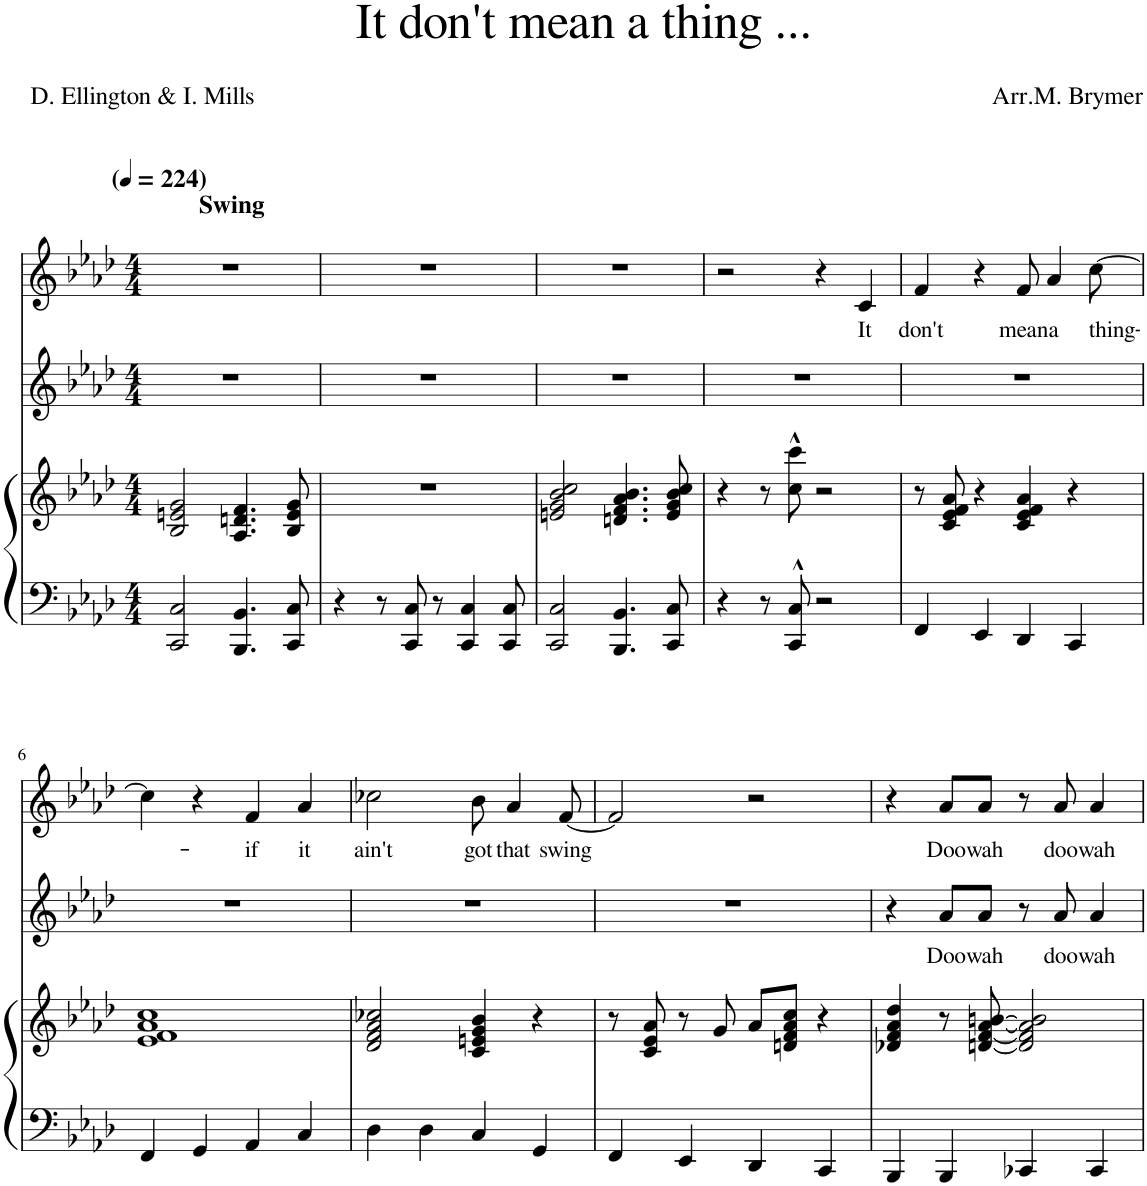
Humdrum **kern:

**kern	**kern	**kern	**text	**kern	**text
*part3	*part3	*part2	*part2	*part1	*part1
*staff4	*staff3	*staff2	*staff2	*staff1	*staff1
*I"Piano	*	*I"Alto	*	*I"Soprano	*
*I'Pno	*	*	*	*	*
*clefF4	*clefG2	*clefG2	*	*clefG2	*
*	*	*Trd1c2	*	*Trd1c2	*
*k[b-e-a-d-]	*k[b-e-a-d-]	*k[b-e-a-d-]	*	*k[b-e-a-d-]	*
*M4/4	*M4/4	*M4/4	*	*M4/4	*
*MM224	*MM224	*MM224	*	*MM224	*
=1	=1	=1	=1	=1	=1
!	!	!	!	!LO:TX:a:B:t=Swing	!
2CC/ 2C/	2B-/ 2en/ 2g/	1r	.	1r	.
4.BBB-/ 4.BB-/	4.A-/ 4.dn/ 4.f/	.	.	.	.
8CC/ 8C/	8B-/ 8e/ 8g/	.	.	.	.
=2	=2	=2	=2	=2	=2
4r	1r	1r	.	1r	.
8r	.	.	.	.	.
8CC/ 8C/	.	.	.	.	.
8r	.	.	.	.	.
4CC/ 4C/	.	.	.	.	.
8CC/ 8C/	.	.	.	.	.
=3	=3	=3	=3	=3	=3
2CC/ 2C/	2en/ 2g/ 2b-/ 2cc/	1r	.	1r	.
4.BBB-/ 4.BB-/	4.dn/ 4.f/ 4.a-/ 4.b-/	.	.	.	.
8CC/ 8C/	8e/ 8g/ 8b-/ 8cc/	.	.	.	.
=4	=4	=4	=4	=4	=4
4r	4r	1r	.	2r	.
8r	8r	.	.	.	.
8CC/^^ 8C/^^	8cc\^^ 8ccc\^^	.	.	.	.
2r	2r	.	.	4r	.
!	!	!	!	!	!LO:LY:b
.	.	.	.	4c/	It
=5	=5	=5	=5	=5	=5
!	!	!	!	!	!LO:LY:b
4FF/	8r	1r	.	4f/	don't
.	8c/ 8e-/ 8f/ 8a-/	.	.	.	.
4EE-/	4r	.	.	4r	.
!	!	!	!	!	!LO:LY:b
4DD-/	4c/ 4e-/ 4f/ 4a-/	.	.	8f/	mean
!	!	!	!	!	!LO:LY:b
.	.	.	.	4a-/	a
4CC/	4r	.	.	.	.
!	!	!	!	!	!LO:LY:b
.	.	.	.	[8cc\	thing-
!!LO:LB:g=z
=6	=6	=6	=6	=6	=6
4FF/	1e- 1f 1a- 1cc	1r	.	4cc\]	.
4GG/	.	.	.	4r	.
!	!	!	!	!	!LO:LY:b
4AA-/	.	.	.	4f/	if
!	!	!	!	!	!LO:LY:b
4C/	.	.	.	4a-/	it
=7	=7	=7	=7	=7	=7
!	!	!	!	!	!LO:LY:b
4D-\	2d-/ 2f/ 2a-/ 2cc-X/	1r	.	2cc-X\	ain't
4D-\	.	.	.	.	.
!	!	!	!	!	!LO:LY:b
4C/	4c/ 4en/ 4g/ 4b-/	.	.	8b-\	got
!	!	!	!	!	!LO:LY:b
.	.	.	.	4a-/	that
4GG/	4r	.	.	.	.
!	!	!	!	!	!LO:LY:b
.	.	.	.	[8f/	swing
=8	=8	=8	=8	=8	=8
4FF/	8r	1r	.	2f/]	.
.	8c/ 8e-/ 8a-/	.	.	.	.
4EE-/	8r	.	.	.	.
.	8g/	.	.	.	.
4DD-/	8a-/L	.	.	2r	.
.	8dn/ 8f/ 8a-/ 8cc/J	.	.	.	.
4CC/	4r	.	.	.	.
=9	=9	=9	=9	=9	=9
4BBB-/	4d-X/ 4f/ 4a-/ 4dd-/	4r	.	4r	.
!	!	!	!LO:LY:b	!	!LO:LY:b
4BBB-/	8r	8a-/L	Doo	8a-/L	Doo
!	!	!	!LO:LY:b	!	!LO:LY:b
.	[8dn/ [8f/ [8a-/ [8bn/	8a-/J	wah	8a-/J	wah
4CC-X/	2d/] 2f/] 2a-/] 2b/]	8r	.	8r	.
!	!	!	!LO:LY:b	!	!LO:LY:b
.	.	8a-/	doo	8a-/	doo
!	!	!	!LO:LY:b	!	!LO:LY:b
4CC-/	.	4a-/	wah	4a-/	wah
=	=	=	=	=	=
*-	*-	*-	*-	*-	*-
